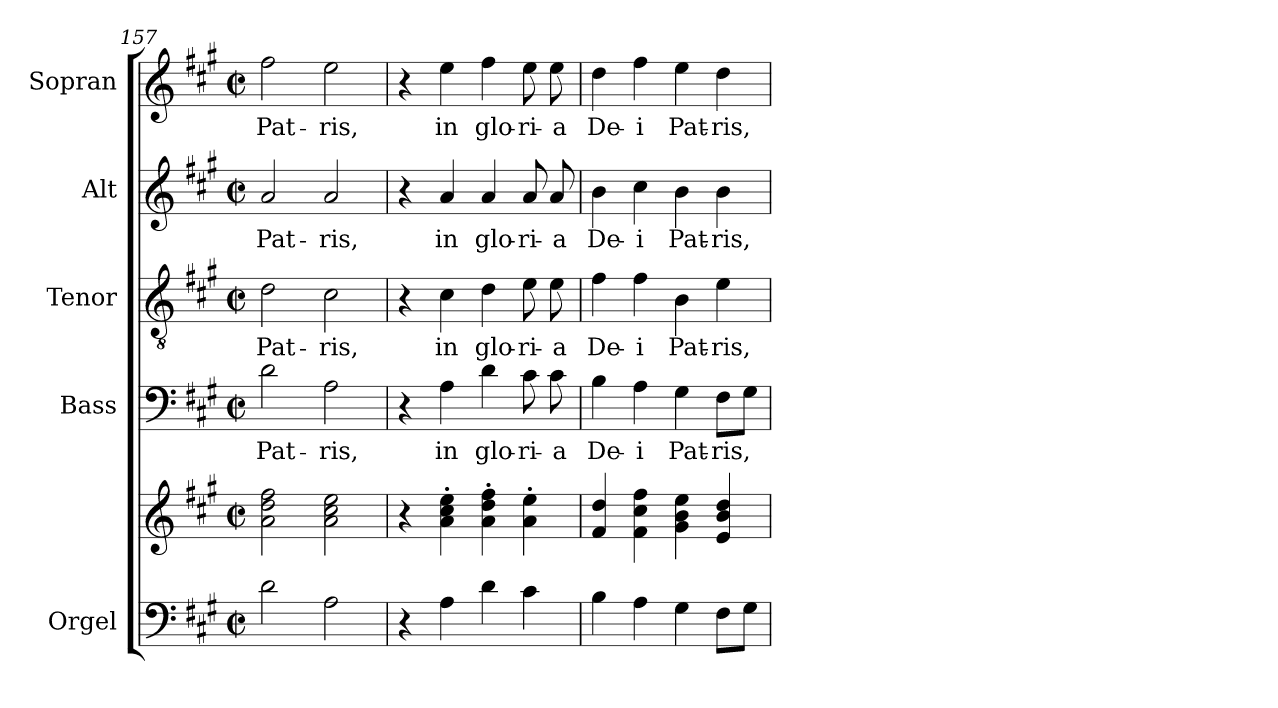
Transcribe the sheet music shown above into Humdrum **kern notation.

**kern	**kern	**kern	**text	**kern	**text	**kern	**text	**kern	**text
*part5	*part5	*part4	*part4	*part3	*part3	*part2	*part2	*part1	*part1
*staff6	*staff5	*staff4	*staff4	*staff3	*staff3	*staff2	*staff2	*staff1	*staff1
*I"Orgel	*	*I"Bass	*	*I"Tenor	*	*I"Alt	*	*I"Sopran	*
*I'Org.	*	*I'B.	*	*I'T.	*	*I'A.	*	*I'S.	*
*clefF4	*clefG2	*clefF4	*	*clefGv2	*	*clefG2	*	*clefG2	*
*k[f#c#g#]	*k[f#c#g#]	*k[f#c#g#]	*	*k[f#c#g#]	*	*k[f#c#g#]	*	*k[f#c#g#]	*
*A:	*A:	*A:	*	*A:	*	*A:	*	*A:	*
*M2/2	*M2/2	*M2/2	*	*M2/2	*	*M2/2	*	*M2/2	*
*met(c|)	*met(c|)	*met(c|)	*	*met(c|)	*	*met(c|)	*	*met(c|)	*
=157	=157	=157	=157	=157	=157	=157	=157	=157	=157
!	!	!	!LO:LY:b	!	!LO:LY:b	!	!LO:LY:b	!	!LO:LY:b
2d\	2a\ 2dd\ 2ff#\	2d\	Pat-	2d\	Pat-	2a/	Pat-	2ff#\	Pat-
!	!	!	!LO:LY:b	!	!LO:LY:b	!	!LO:LY:b	!	!LO:LY:b
2A\	2a\ 2cc#\ 2ee\	2A\	-ris,	2c#\	-ris,	2a/	-ris,	2ee\	-ris,
!!LO:PB:g=z
=158	=158	=158	=158	=158	=158	=158	=158	=158	=158
4r	4r	4r	.	4r	.	4r	.	4r	.
!	!	!	!LO:LY:b	!	!LO:LY:b	!	!LO:LY:b	!	!LO:LY:b
4A\	4a\'> 4cc#\'> 4ee\'>	4A\	in	4c#\	in	4a/	in	4ee\	in
!	!	!	!LO:LY:b	!	!LO:LY:b	!	!LO:LY:b	!	!LO:LY:b
4d\	4a\'> 4dd\'> 4ff#\'>	4d\	glo-	4d\	glo-	4a/	glo-	4ff#\	glo-
!	!	!	!LO:LY:b	!	!LO:LY:b	!	!LO:LY:b	!	!LO:LY:b
4c#\	4a\'> 4ee\'>	8c#\	-ri-	8e\	-ri-	8a/	-ri-	8ee\	-ri-
!	!	!	!LO:LY:b	!	!LO:LY:b	!	!LO:LY:b	!	!LO:LY:b
.	.	8c#\	-a	8e\	-a	8a/	-a	8ee\	-a
=159	=159	=159	=159	=159	=159	=159	=159	=159	=159
!	!	!	!LO:LY:b	!	!LO:LY:b	!	!LO:LY:b	!	!LO:LY:b
4B\	4f#/ 4dd/	4B\	De-	4f#\	De-	4b\	De-	4dd\	De-
!	!	!	!LO:LY:b	!	!LO:LY:b	!	!LO:LY:b	!	!LO:LY:b
4A\	4f#\ 4cc#\ 4ff#\	4A\	-i	4f#\	-i	4cc#\	-i	4ff#\	-i
!	!	!	!LO:LY:b	!	!LO:LY:b	!	!LO:LY:b	!	!LO:LY:b
4G#\	4g#\ 4b\ 4ee\	4G#\	Pat-	4B\	Pat-	4b\	Pat-	4ee\	Pat-
!	!	!	!LO:LY:b	!	!LO:LY:b	!	!LO:LY:b	!	!LO:LY:b
8F#\L	4e/ 4b/ 4dd/	8F#\L	-ris,	4e\	-ris,	4b\	-ris,	4dd\	-ris,
8G#\J	.	8G#\J	.	.	.	.	.	.	.
=	=	=	=	=	=	=	=	=	=
*-	*-	*-	*-	*-	*-	*-	*-	*-	*-
